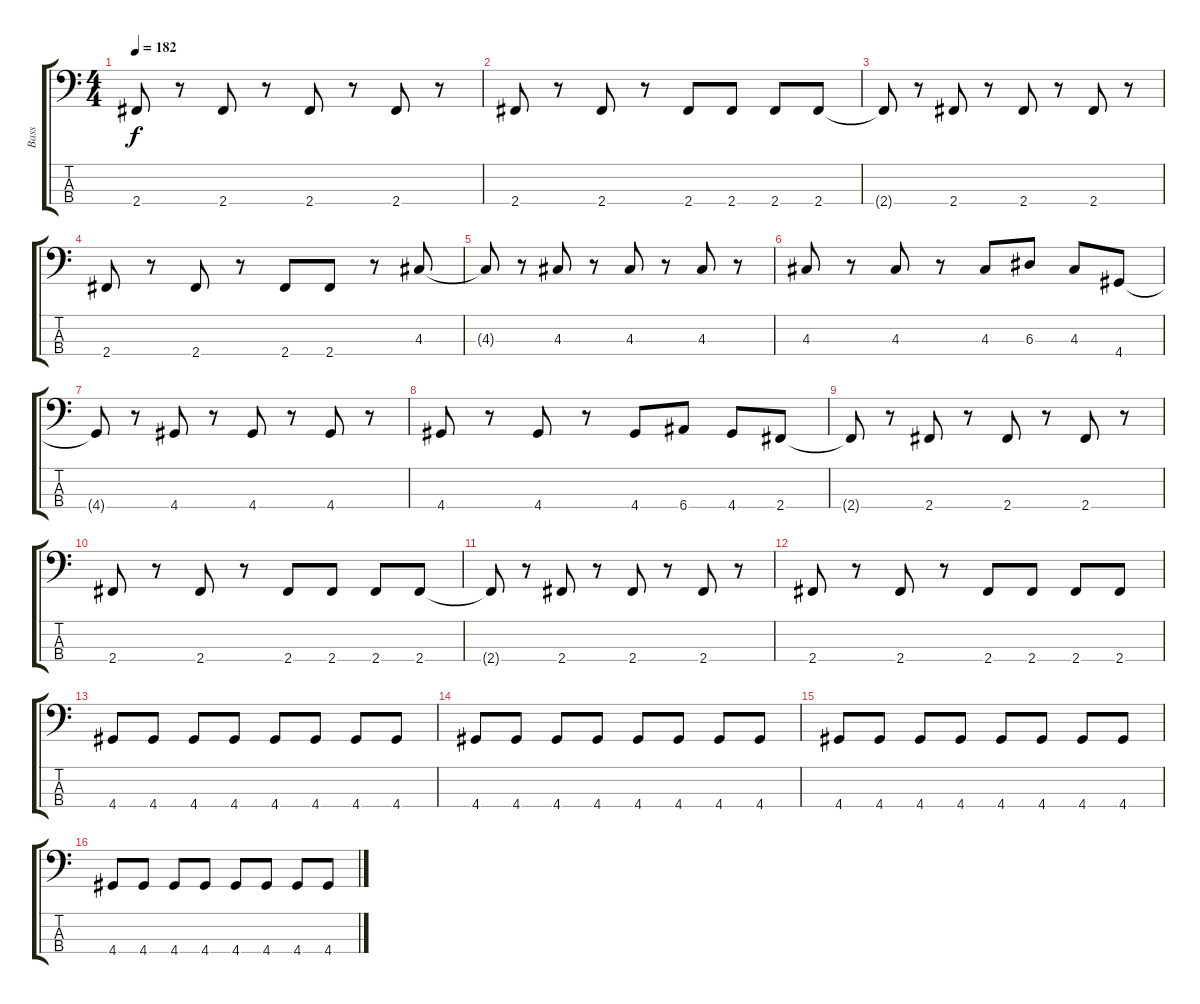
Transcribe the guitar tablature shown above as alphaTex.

\track ("Bass" "Bass") {instrument electricbassfinger}
\staff {score tabs}
\tuning (G2 D2 A1 E1) {hide}
\ts (4 4)
\tempo 182
\clef f4
\ks c
2.4{t}.8{dy f} r.8 2.4.8 r.8 2.4.8 r.8 2.4.8 r.8 |
2.4.8 r.8 2.4.8 r.8 2.4.8 2.4.8 2.4.8 2.4.8 |
2.4{t}.8 r.8 2.4.8 r.8 2.4.8 r.8 2.4.8 r.8 |
2.4.8 r.8 2.4.8 r.8 2.4.8 2.4.8 r.8 4.3.8 |
4.3{t}.8 r.8 4.3.8 r.8 4.3.8 r.8 4.3.8 r.8 |
4.3.8 r.8 4.3.8 r.8 4.3.8 6.3.8 4.3.8 4.4.8 |
4.4{t}.8 r.8 4.4.8 r.8 4.4.8 r.8 4.4.8 r.8 |
4.4.8 r.8 4.4.8 r.8 4.4.8 6.4.8 4.4.8 2.4.8 |
2.4{t}.8 r.8 2.4.8 r.8 2.4.8 r.8 2.4.8 r.8 |
2.4.8 r.8 2.4.8 r.8 2.4.8 2.4.8 2.4.8 2.4.8 |
2.4{t}.8 r.8 2.4.8 r.8 2.4.8 r.8 2.4.8 r.8 |
2.4.8 r.8 2.4.8 r.8 2.4.8 2.4.8 2.4.8 2.4.8 |
4.4.8 4.4.8 4.4.8 4.4.8 4.4.8 4.4.8 4.4.8 4.4.8 |
4.4.8 4.4.8 4.4.8 4.4.8 4.4.8 4.4.8 4.4.8 4.4.8 |
4.4.8 4.4.8 4.4.8 4.4.8 4.4.8 4.4.8 4.4.8 4.4.8 |
4.4.8 4.4.8 4.4.8 4.4.8 4.4.8 4.4.8 4.4.8 4.4.8
